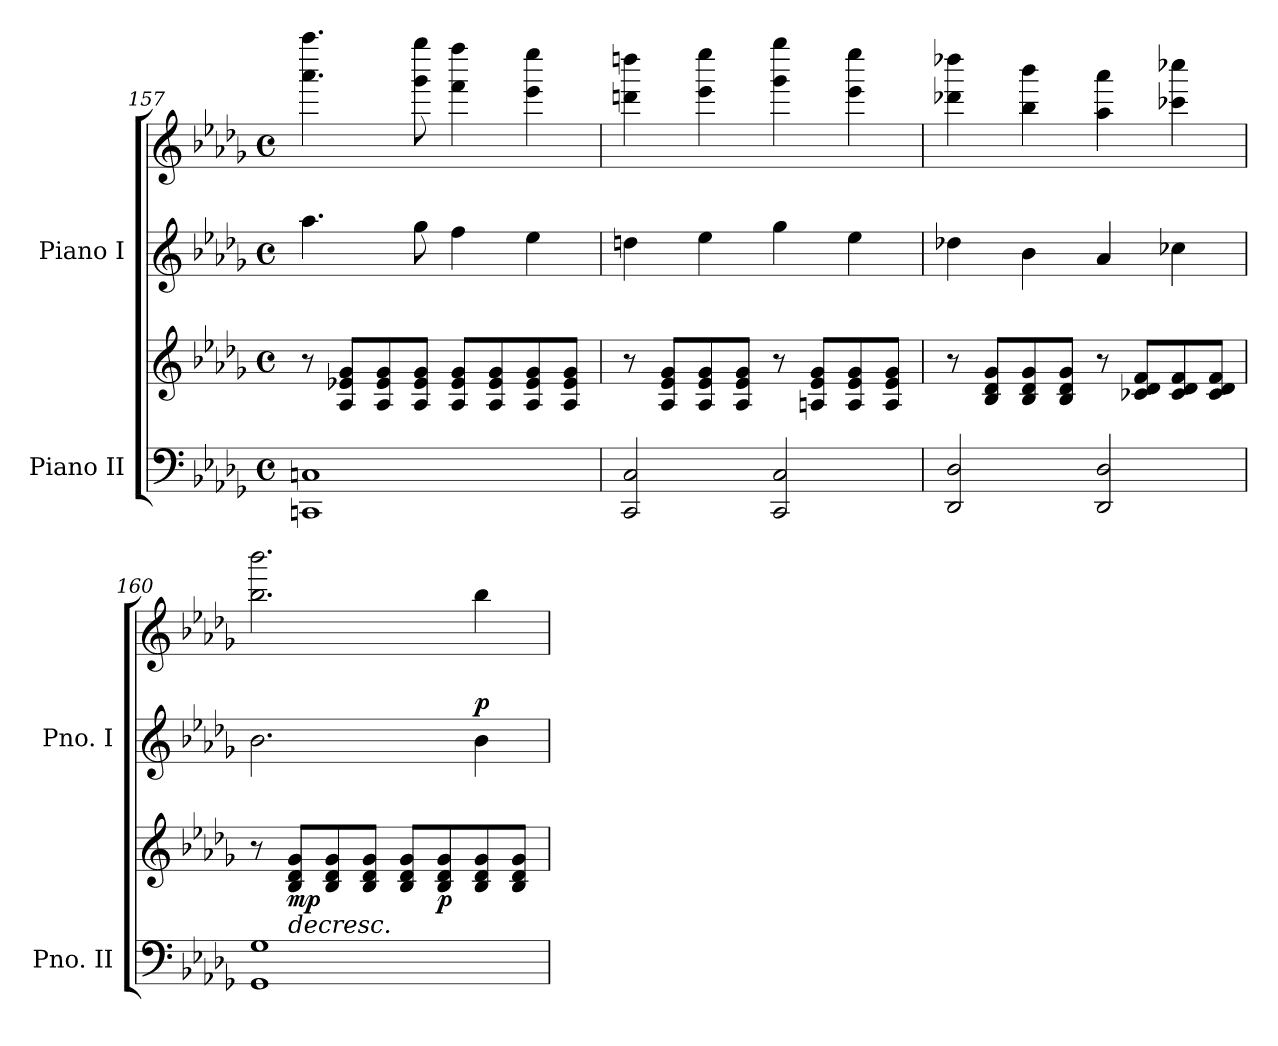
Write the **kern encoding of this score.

**kern	**kern	**dynam	**kern	**kern	**dynam
*part2	*part2	*part2	*part1	*part1	*part1
*staff4	*staff3	*staff3/4	*staff2	*staff1	*staff1/2
*I"Piano II	*	*	*I"Piano I	*	*
*I'Pno. II	*	*	*I'Pno. I	*	*
*clefF4	*clefG2	*	*clefG2	*clefG2	*
*k[b-e-a-d-g-]	*k[b-e-a-d-g-]	*	*k[b-e-a-d-g-]	*k[b-e-a-d-g-]	*
*M4/4	*M4/4	*	*M4/4	*M4/4	*
*met(c)	*met(c)	*	*met(c)	*met(c)	*
=157	=157	=157	=157	=157	=157
1CCn 1Cn	8r	.	4.aa-\	4.aaa-\ 4.aaaa-\	.
.	8A-/ 8e-X/ 8g-/L	.	.	.	.
.	8A-/ 8e-/ 8g-/	.	.	.	.
.	8A-/ 8e-/ 8g-/J	.	8gg-\	8ggg-\ 8gggg-\	.
.	8A-/ 8e-/ 8g-/L	.	4ff\	4fff\ 4ffff\	.
.	8A-/ 8e-/ 8g-/	.	.	.	.
.	8A-/ 8e-/ 8g-/	.	4ee-\	4eee-\ 4eeee-\	.
.	8A-/ 8e-/ 8g-/J	.	.	.	.
=158	=158	=158	=158	=158	=158
2CC/ 2C/	8r	.	4ddn\	4dddn\ 4ddddn\	.
.	8A-/ 8e-/ 8g-/L	.	.	.	.
.	8A-/ 8e-/ 8g-/	.	4ee-\	4eee-\ 4eeee-\	.
.	8A-/ 8e-/ 8g-/J	.	.	.	.
2CC/ 2C/	8r	.	4gg-\	4ggg-\ 4gggg-\	.
.	8An/ 8e-/ 8g-/L	.	.	.	.
.	8A/ 8e-/ 8g-/	.	4ee-\	4eee-\ 4eeee-\	.
.	8A/ 8e-/ 8g-/J	.	.	.	.
!!LO:PB:g=z
=159	=159	=159	=159	=159	=159
2DD-/ 2D-/	8r	.	4dd-X\	4ddd-X\ 4dddd-X\	.
.	8B-/ 8d-/ 8g-/L	.	.	.	.
.	8B-/ 8d-/ 8g-/	.	4b-\	4bb-\ 4bbb-\	.
.	8B-/ 8d-/ 8g-/J	.	.	.	.
2DD-/ 2D-/	8r	.	4a-/	4aa-\ 4aaa-\	.
.	8c-X/ 8d-/ 8f/L	.	.	.	.
.	8c-/ 8d-/ 8f/	.	4cc-X\	4ccc-X\ 4cccc-X\	.
.	8c-/ 8d-/ 8f/J	.	.	.	.
=160	=160	=160	=160	=160	=160
1GG- 1G-	8r	.	2.b-\	2.bb-\ 2.bbb-\	.
!	!	!LO:HP:b	!	!	!
!	!	!LO:DY:n=1:b	!	!	!
.	8B-/ 8d-/ 8g-/L	> mp	.	.	.
.	8B-/ 8d-/ 8g-/	.	.	.	.
.	8B-/ 8d-/ 8g-/J	.	.	.	.
.	8B-/ 8d-/ 8g-/L	.	.	.	.
!	!	!LO:DY:n=2:b	!	!	!
.	8B-/ 8d-/ 8g-/	p	.	.	.
!	!	!	!	!	!LO:DY:a=2
.	8B-/ 8d-/ 8g-/	.	4b-\	4bb-\	p
.	8B-/ 8d-/ 8g-/J	]	.	.	.
=	=	=	=	=	=
*-	*-	*-	*-	*-	*-
